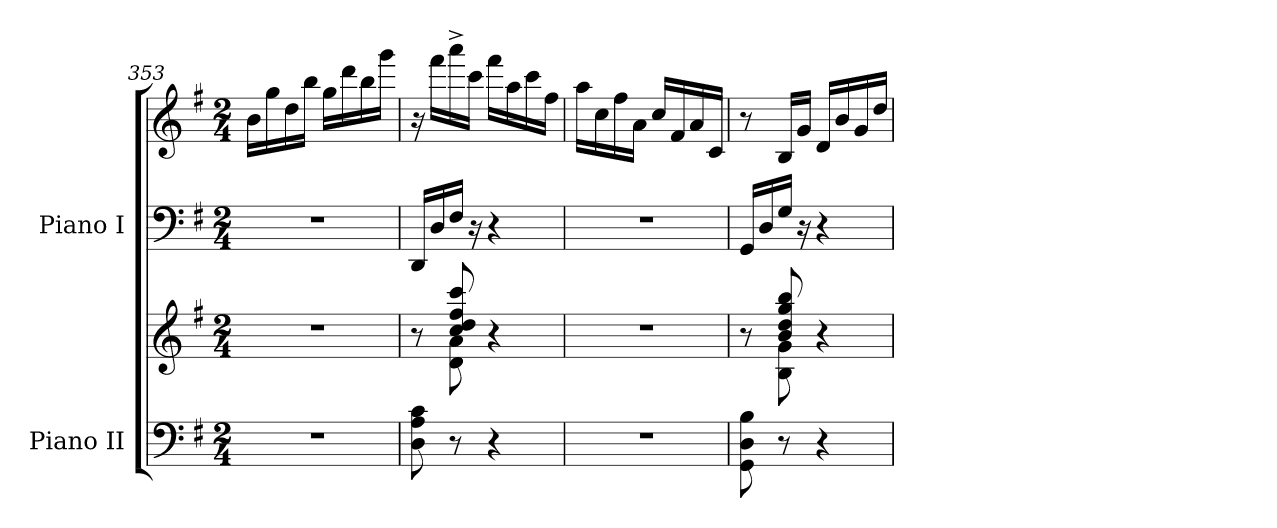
**kern	**kern	**kern	**kern
*part2	*part2	*part1	*part1
*staff4	*staff3	*staff2	*staff1
*I"Piano II	*	*I"Piano I	*
*I'Pno. II	*	*I'Pno. I	*
*clefF4	*clefG2	*clefF4	*clefG2
*k[f#]	*k[f#]	*k[f#]	*k[f#]
*M2/4	*M2/4	*M2/4	*M2/4
=353	=353	=353	=353
2r	2r	2r	16b\LL
.	.	.	16gg\
.	.	.	16dd\
.	.	.	16bb\JJ
.	.	.	16gg\LL
.	.	.	16ddd\
.	.	.	16bb\
.	.	.	16ggg\JJ
=354	=354	=354	=354
*	*^	*	*
8D!\ 8A!\ 8c!\	8r	8ryy	16DD/LL	16r
.	.	.	16D/	16fff#\LL
8r	8cc!/ 8dd!/ 8ff#!/ 8ccc!/	8d!\ 8a!\	16F#/JJ	16aaa^\
.	.	.	16r	16ccc\JJ
4r	4r	4ryy	4r	16fff#\LL
.	.	.	.	16aa\
.	.	.	.	16ccc\
.	.	.	.	16ff#\JJ
*	*v	*v	*	*
=355	=355	=355	=355
2r	2r	2r	16aa\LL
.	.	.	16cc\
.	.	.	16ff#\
.	.	.	16a\JJ
.	.	.	16cc/LL
.	.	.	16f#/
.	.	.	16a/
.	.	.	16c/JJ
=356	=356	=356	=356
*	*^	*	*
8GG!\ 8D!\ 8B!\	8r	8ryy	16GG/LL	8r
.	.	.	16D/	.
8r	8b!/ 8dd!/ 8gg!/ 8bb!/	8B!\ 8g!\	16G/JJ	16B/LL
.	.	.	16r	16g/JJ
4r	4r	4ryy	4r	16d/LL
.	.	.	.	16b/
.	.	.	.	16g/
.	.	.	.	16dd/JJ
*	*v	*v	*	*
=	=	=	=
*-	*-	*-	*-
